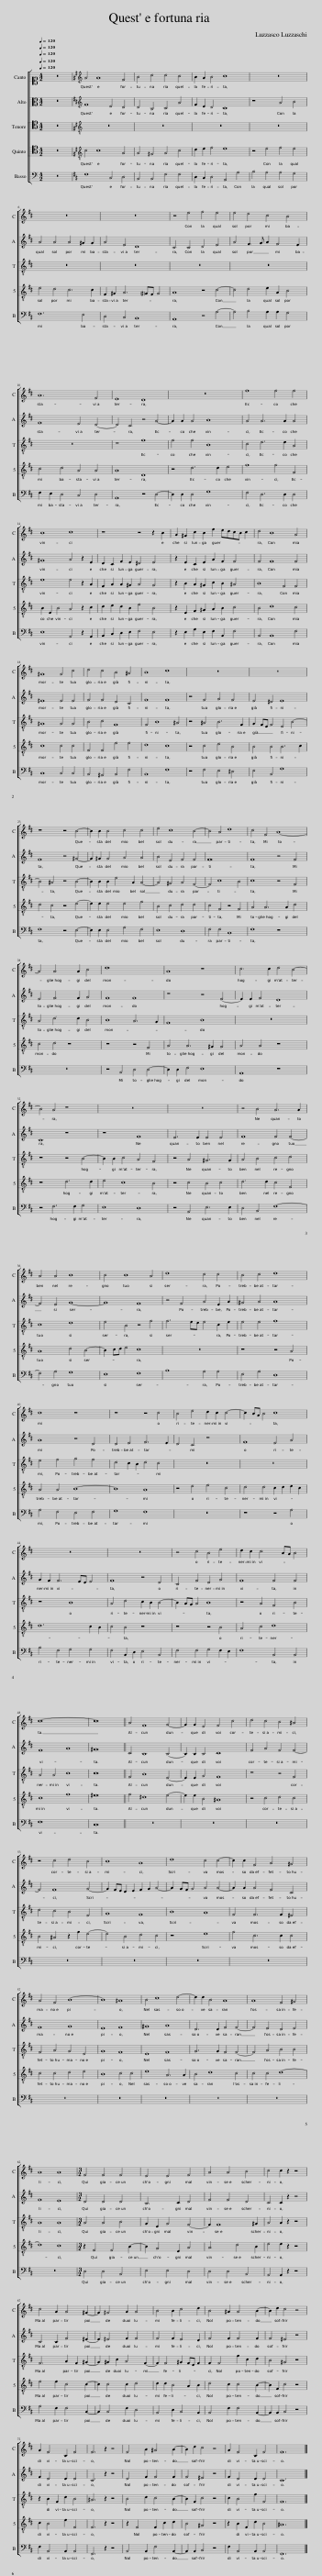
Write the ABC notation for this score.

X:1
%%score [ 1 2 [ 3 4 ] 5 ]
L:1/8
Q:1/4=120
M:4/2
I:linebreak $
K:C
V:1 alto1
V:2 alto
V:3 tenor
V:4 tenor
V:5 bass
V:1
 z16 |[K:D][K:treble] A4 A8 F4 | B4 d4 d4 c4 | B2 A2 B4 c8 | z16 |$ %5
 z16 | z16 | z4 e4 f4 e4 | e4 d4 c4 B4 |$ A12 F4 | %10
 E8 D8 | z16 | f8 f4 f4 |$ B8 c8 | z8 z4 z2 B2 | %15
 A2 ^G2 c2 B2 f2 edcB c2 | d4 B8 A4 |$ ^G8 G4 c4 | d4 c4 B4 ^A4 | B8 c8 | %20
 z16 | z16 |$ z8 z4 B4- | B2 B2 B4 c4 c4 | e4 c8 B4- | %25
 B4 A4 d8 | c4 F4 A8- |$ A4 A6 A2 B4 | d16 | A8 z8 | %30
 c6 c2 d4 B4- |$ B4 A4 z8 | z16 | z16 | z4 B4 A6 A2 |$ %35
 A4 A4 B8 | B4 B8 A4 | d8 c4 c4 | B4 c4 d8 |$ c8 z8 | %40
 z8 z4 c4 | B4 e4 d2 c2 c4- | c2 BA B4 c8 |$ z16 | z16 | %45
 z4 c4 B4 e4 | d2 c2 c6 BA B4 |$ c16- | c16 || A4 F8 G4- | %50
 G2 G2 E4 F4 c4 | d4 c4 B4 ^A4 |$ z4 c4 d4 B4 | B8 A8 | d8 c4 c4- | %55
 c2 c2 F4 A4 ^G4 |$ A4 F4 B8- | B8 ^A8 | B4 c8 d4- | d2 d2 B4 A8 | %60
 A8 F4 ^G4 |$ A8 A8 |[M:3/2] F4 F4 F4 | E4 E4 F4 | A4 A4 B4 | %65
 c4 c2 z2 z4 |$ c4 A2 A4 ^G2- | G2 ^G4 A2 A4 | B4 B2 c4 d2 | B4 ^A2 A4 B2- | %70
 B2 d2 c4 z4 |$ A2 F4 B,2 F4 | F6 z2 z4 | F4 B2 ^A4 B2- | B2 d2 c4 z4 | %75
 A2 F4 B,2 F4 | F12 |] %77
V:2
 z16 |[K:D][K:treble] F8 E4 D4 | D4 B,4 C4 A4 | F2 E2 D4 C8 | z8 A4 B4 |$ %5
 A4 A4 A4 ^G2 G2 | A4 E4 D8 | C4 C4 D4 E4 | A4 F3 G A2 F4 E2 |$ F8 E4 D4- | %10
 D4 C4 z4 A4- | A2 A2 A4 B8 | A4 A6 A2 A4 |$ ^G8 A4 z2 E2 | D2 C2 F2 E2 ^D4 E4 | %15
 z2 E2 C2 E2 A2 F2 F4 | F4 F8 F4 |$ ^E8 E4 E4 | F4 F4 D4 C4 | F8 F8 | %20
 z4 F4 G4 F4 | E4 ^D4 E8 |$ F8 z4 ^G4- | G2 ^G2 G4 A4 A4 | B4 E4 F4 F4 | %25
 F16 | F8 z4 F4 |$ E4 F6 F2 G4 | F8 F8 | z8 z4 E4- | %30
 E2 E2 F4 D8 |$ C8 z8 | z8 F8 | E6 E2 E4 E4 | F8 F4 F4- |$ %35
 F4 E4 G8- | G8 F8 | z4 F4 A4 E2 A2 | ^G4 A4 A8 |$ A8 z4 D4 | %40
 D4 E4 F6 E2 | D4 C4 z8 | F8 E4 A4 |$ G2 F2 F6 ED E4 | F8 z4 D4 | %45
 C4 F4 D4 G4 | F8 F4 F4 |$ F8 A8 | ^G16 || C4 B,8 B,4- | %50
 B,2 B,2 B,4 C8 | F4 A4 F4 F4- |$ F4 F8 G4- | G2 FE D2 E2 F2 G2 A4- | A2 GF G4 A4 A4- | %55
 A2 A2 A4 F4 C4 |$ F8 G8 | E8 F8 | ^G8 A8 | D6 D2 F4 F4- | %60
 F4 E4 D4 E4 |$ F8 E8 |[M:3/2] D4 D4 D4 | B,6 C2 D4 | F4 F4 D4 | %65
 C4 C2 z2 z4 |$ C4 C2 F4 ^E2- | E2 ^E4 F2 F4 | F4 F2 E4 D2 | F4 F2 F4 F2 | %70
 F4 ^E4 z4 |$ F2 D4 D2 D4 | C6 z2 z4 | D4 F2 F4 F2 | F4 ^E4 z4 | %75
 F2 D4 D2 D4 | C12 |] %77
V:3
 z16 |[K:D][K:treble-8] z16 | z16 | z16 | z16 |$ %5
 z16 | z16 | z16 | z16 |$ z16 | %10
 z8 f8 | f4 f4 B8 | c4 d6 d2 A4 |$ e8 e4 z2 A2 | F2 A2 A2 ^G2 A4 G4 | %15
 z2 B2 A2 ^G2 c2 B2 ^A4 | B8 F4 F4 |$ ^G8 G4 G4 | B4 c4 F8 | F4 B8 ^A4 | %20
 z4 ^A4 B6 F2 | G2 FE F4 E4 B4- |$ B4 ^A4 z4 B4- | B2 B2 B2 e4 A2 A4- | A4 ^G4 A4 F4- | %25
 F4 c8 B4 | c8 z4 F4 |$ A4 d6 d2 B4 | B8 A6 G2 | F8 B8 | %30
 z16 |$ z8 z4 B4- | B2 B2 c4 A4 F4 | z4 A4 ^G6 G2 | A4 B4 c4 d4 |$ %35
 c8 d8 | e4 B4 z4 f4 | f6 ed e4 c2 e2 | e4 e4 f8 |$ e4 f4 g4 f4 | %40
 d4 c2 B2 d4 c4 | z16 | z16 |$ z8 B8 | A4 d4 c2 B2 B4- | %45
 B2 AG A4 B8 | z4 A4 F4 B4 |$ A4 A4 c8 | c16 || F4 B8 E4- | %50
 E2 E2 G4 F8 | z8 z4 F4 |$ d4 c4 B4 E4 | G8 F8 | B8 A8 | %55
 F4 F6 F2 ^E4 |$ F4 A4 G4 E4 | G8 F8 | E8 F8 | G6 G2 F4 F4- | %60
 F4 A4 B4 B4 |$ A8 A8 |[M:3/2] A4 A4 B4 | G2 E2 G4 F4- | F2 F8 ^G2 | %65
 A4 A2 z2 z4 |$ F6 A2 F2 ^G2- | G2 ^G2 c2 A4 F2- | F2 F4 ^G2 FE F2 | F2 F4 f2 c2 d2 | %70
 B4 ^G4 z4 |$ z2 B2 F2 d2 B4 | ^A6 z2 z4 | B4 d2 c4 B2- | B2 F2 c4 z4 | %75
 c2 B4 f2 F4 | F12 |] %77
V:4
 z16 |[K:D][K:treble-8] c4 c8 A4 | A4 ^G4 A4 c4 | d2 e2 f4 e8 | z4 e4 f4 e4 |$ %5
 e4 d4 c6 c2 | F2 ^G2 A6 !courtesy!^GF G4 | A8 z4 c4- | c4 d4 e2 A2 B4 |$ c4 d4 A4 A4 | %10
 A8 D8 | z4 d6 d2 e4 | f8 f4 F4 |$ B2 E2 B4 A4 z2 c2 | d2 e2 d2 B2 f4 B4 | %15
 z2 E2 F2 ^G2 A2 B2 c4 | B4 d8 c4 |$ c8 c4 c4 | F4 F4 f4 f4 | d8 c8 | %20
 z4 c4 e4 B4 | B4 B4 B6 c2 |$ d4 c4 z4 e4- | e2 e2 e4 e4 f4 | B4 c4 d4 d4 | %25
 c4 F4 z4 F4 | A4 A6 A2 d4 |$ c4 d4 z8 | z8 z4 F4 | A4 A6 ^G2 G4 | %30
 A4 A4 z8 |$ z8 d6 d2 | e4 c8 B4 | z4 c4 B4 c4 | d6 d2 c4 F4 |$ %35
 A8 d4 B4- | B2 cd e4 c8 | z16 | z8 z4 A4 |$ A4 A4 B8- | %40
 B8 A8 | z4 e4 f4 c4 | d4 d4 c2 d2 e2 c2 |$ d12 c2 B2 | c4 B4 z8 | %45
 z8 z4 B4 | A4 c4 d8 |$ c8 f8 | ^e16 || f4 ^d8 e4- | %50
 e2 e2 B4 ^A8 | z4 c4 d4 c4 |$ B4 ^A4 z2 f2 e4- | e4 B4 d4 c4 | z8 e8 | %55
 f4 c6 c2 c4 |$ c4 c4 d4 e4 | B8 c4 c4 | e8 A6 A2 | B4 d8 c4 | %60
 c4 c4 d8- |$ d8 c8 |[M:3/2] z2 F4 F4 B2- | B2 G4 E2 A4 | A6 d4 B2 | %65
 e4 e2 z2 z4 |$ f4 f2 c4 c2- | c2 c4 c2 d4 | d2 d2 B4 A2 B2 | d4 c2 c4 B2- | %70
 B2 F2 c4 z4 |$ c2 B4 f2 F4 | F6 z2 z4 | z2 F4 F2 c2 d2 | B4 ^G4 z4 | %75
 z2 B2 F2 d2 B4 | ^A12 |] %77
V:5
 z16 |[K:D] F,8 C,4 D,4 | B,,4 B,,4 F,4 F,4 | D,2 C,2 D,4 A,,4 A,4 | B,4 A,4 A,4 G,4 |$ %5
 F,12 E,4 | D,4 C,4 B,,8 | A,,8 z4 A,4- | A,4 B,4 A,2 A,2 G,4 |$ F,2 E,2 D,4 C,4 D,4 | %10
 A,,8 z4 D,4- | D,2 D,2 D,4 G,8 | F,4 D,6 D,2 D,4 |$ E,8 A,,4 z2 A,,2 | B,,2 C,2 D,2 E,2 F,4 E,4 | %15
 z2 E,2 A,2 E,2 F,2 B,,2 F,4 | B,,4 B,,8 F,4 |$ C,8 C,4 C,4 | B,,4 ^A,,4 B,,4 F,4 | B,,8 F,8 | %20
 z4 F,4 E,4 ^D,4 | E,4 B,,4 G,8 |$ F,8 z4 E,4- | E,2 E,2 E,4 A,4 F,4 | E,8 D,8 | %25
 F,4 F,4 B,,8 | F,8 z8 |$ z16 | z4 B,,4 D,4 D,4- | D,2 D,2 F,4 E,8 | %30
 A,,8 z8 |$ z4 F,6 F,2 G,4 | E,8 D,8 | z4 A,,4 E,6 E,2 | D,4 B,,4 F,8- |$ %35
 F,4 A,4 G,8 | E,8 F,8 | B,8 A,4 A,4 | E,4 A,4 D,8 |$ A,4 F,4 E,4 F,4 | %40
 G,8 F,8 | z16 | z8 z4 A,4 |$ B,4 F,4 G,4 G,4 | F,4 B,,2 D,2 E,4 B,,4 | %45
 F,4 F,4 G,4 F,2 E,2 | F,8 B,,4 B,,4 |$ F,16 | C,16 || z16 | %50
 z16 | z16 |$ z16 | z16 | z16 | %55
 z16 |$ z16 | z16 | z16 | z16 | %60
 z16 |$ z16 |[M:3/2] D,4 D,4 B,,4 | E,4 E,4 D,4 | D,4 D,4 B,,4 | %65
 A,,4 A,,2 z2 z4 |$ A,4 F,2 F,4 C,2- | C,2 C,4 F,2 D,4 | B,,4 D,2 C,4 B,,2 | B,,4 F,2 F,4 B,,2- | %70
 B,,2 B,,2 C,4 z4 |$ F,2 B,,4 B,,2 B,,4 | F,,6 z2 z4 | B,,4 B,,2 F,4 B,,2- | B,,2 B,,2 C,4 z4 | %75
 F,2 B,,4 B,,2 B,,4 | F,,12 |] %77
